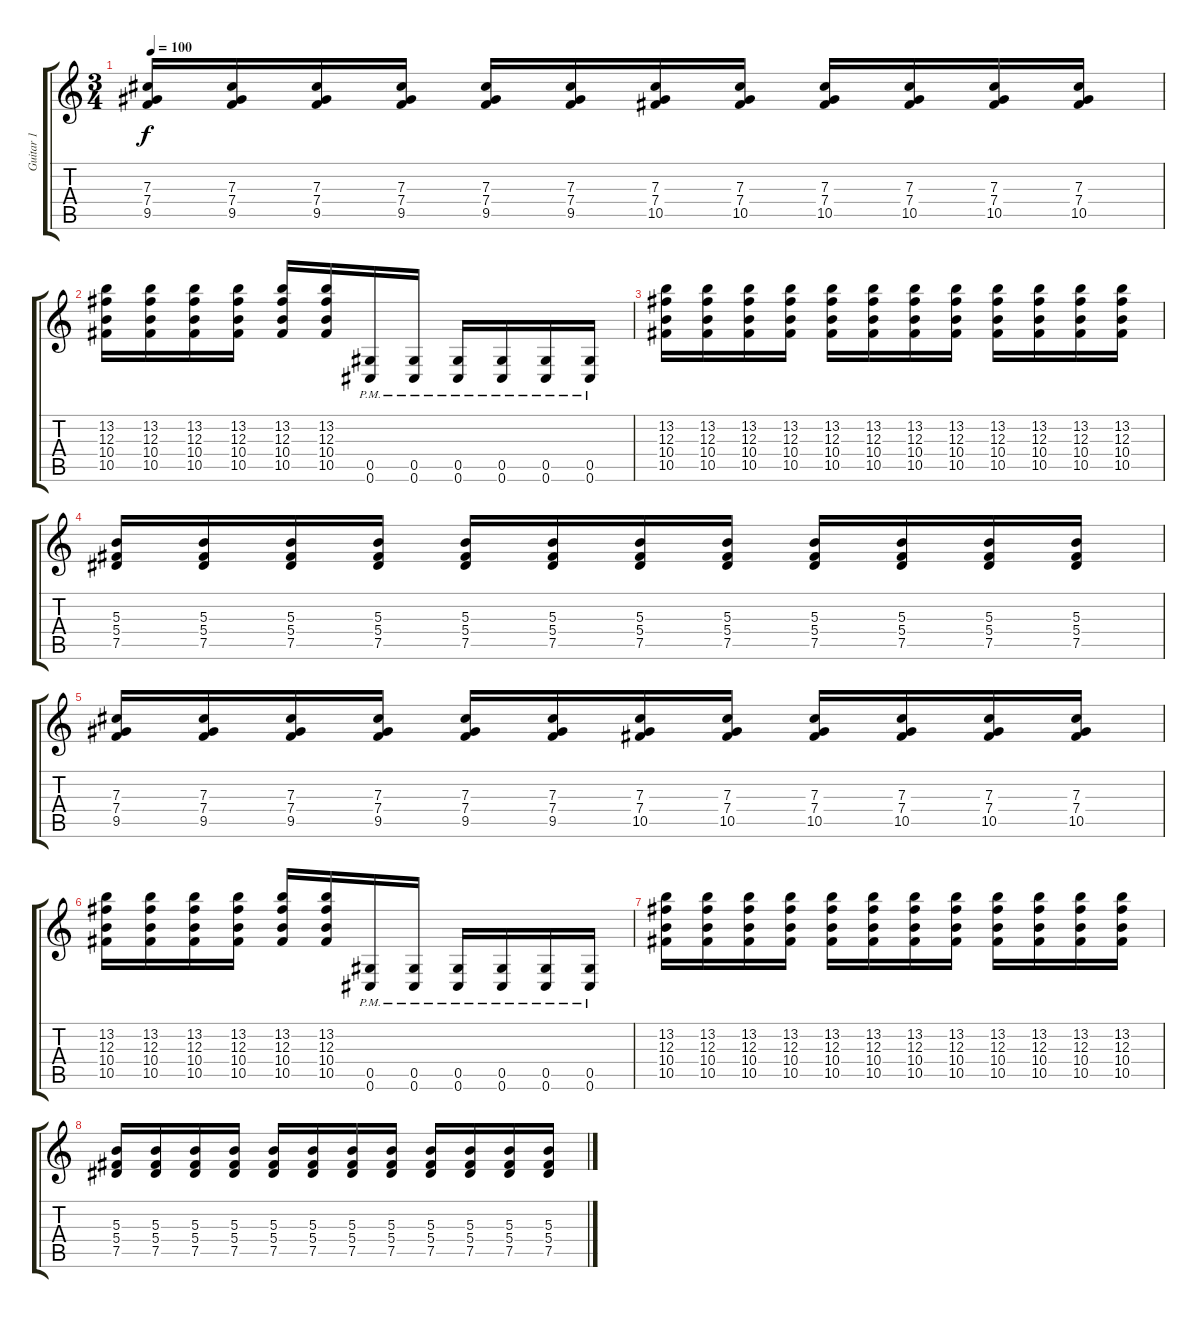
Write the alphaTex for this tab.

\track ("Guitar 1" "Guitar 1") {instrument distortionguitar}
\staff {score tabs}
\tuning (Eb4 Bb3 Gb3 Db3 Ab2 Db2) {hide}
\ts (3 4)
\tempo 100
\clef g2
\ks c
(7.3 7.4 9.5).16{dy f} (7.3 7.4 9.5).16 (7.3 7.4 9.5).16 (7.3 7.4 9.5).16 (7.3 7.4 9.5).16 (7.3 7.4 9.5).16 (7.3 7.4 10.5).16 (7.3 7.4 10.5).16 (7.3 7.4 10.5).16 (7.3 7.4 10.5).16 (7.3 7.4 10.5).16 (7.3 7.4 10.5).16 |
(13.2 12.3 10.4 10.5).16 (13.2 12.3 10.4 10.5).16 (13.2 12.3 10.4 10.5).16 (13.2 12.3 10.4 10.5).16 (13.2 12.3 10.4 10.5).16 (13.2 12.3 10.4 10.5).16 (0.5{pm} 0.6{pm}).16 (0.5{pm} 0.6{pm}).16 (0.5{pm} 0.6{pm}).16 (0.5{pm} 0.6{pm}).16 (0.5{pm} 0.6{pm}).16 (0.5{pm} 0.6{pm}).16 |
(13.2 12.3 10.4 10.5).16 (13.2 12.3 10.4 10.5).16 (13.2 12.3 10.4 10.5).16 (13.2 12.3 10.4 10.5).16 (13.2 12.3 10.4 10.5).16 (13.2 12.3 10.4 10.5).16 (13.2 12.3 10.4 10.5).16 (13.2 12.3 10.4 10.5).16 (13.2 12.3 10.4 10.5).16 (13.2 12.3 10.4 10.5).16 (13.2 12.3 10.4 10.5).16 (13.2 12.3 10.4 10.5).16 |
(5.3 5.4 7.5).16 (5.3 5.4 7.5).16 (5.3 5.4 7.5).16 (5.3 5.4 7.5).16 (5.3 5.4 7.5).16 (5.3 5.4 7.5).16 (5.3 5.4 7.5).16 (5.3 5.4 7.5).16 (5.3 5.4 7.5).16 (5.3 5.4 7.5).16 (5.3 5.4 7.5).16 (5.3 5.4 7.5).16 |
(7.3 7.4 9.5).16 (7.3 7.4 9.5).16 (7.3 7.4 9.5).16 (7.3 7.4 9.5).16 (7.3 7.4 9.5).16 (7.3 7.4 9.5).16 (7.3 7.4 10.5).16 (7.3 7.4 10.5).16 (7.3 7.4 10.5).16 (7.3 7.4 10.5).16 (7.3 7.4 10.5).16 (7.3 7.4 10.5).16 |
(13.2 12.3 10.4 10.5).16 (13.2 12.3 10.4 10.5).16 (13.2 12.3 10.4 10.5).16 (13.2 12.3 10.4 10.5).16 (13.2 12.3 10.4 10.5).16 (13.2 12.3 10.4 10.5).16 (0.5{pm} 0.6{pm}).16 (0.5{pm} 0.6{pm}).16 (0.5{pm} 0.6{pm}).16 (0.5{pm} 0.6{pm}).16 (0.5{pm} 0.6{pm}).16 (0.5{pm} 0.6{pm}).16 |
(13.2 12.3 10.4 10.5).16 (13.2 12.3 10.4 10.5).16 (13.2 12.3 10.4 10.5).16 (13.2 12.3 10.4 10.5).16 (13.2 12.3 10.4 10.5).16 (13.2 12.3 10.4 10.5).16 (13.2 12.3 10.4 10.5).16 (13.2 12.3 10.4 10.5).16 (13.2 12.3 10.4 10.5).16 (13.2 12.3 10.4 10.5).16 (13.2 12.3 10.4 10.5).16 (13.2 12.3 10.4 10.5).16 |
(5.3 5.4 7.5).16 (5.3 5.4 7.5).16 (5.3 5.4 7.5).16 (5.3 5.4 7.5).16 (5.3 5.4 7.5).16 (5.3 5.4 7.5).16 (5.3 5.4 7.5).16 (5.3 5.4 7.5).16 (5.3 5.4 7.5).16 (5.3 5.4 7.5).16 (5.3 5.4 7.5).16 (5.3 5.4 7.5).16
